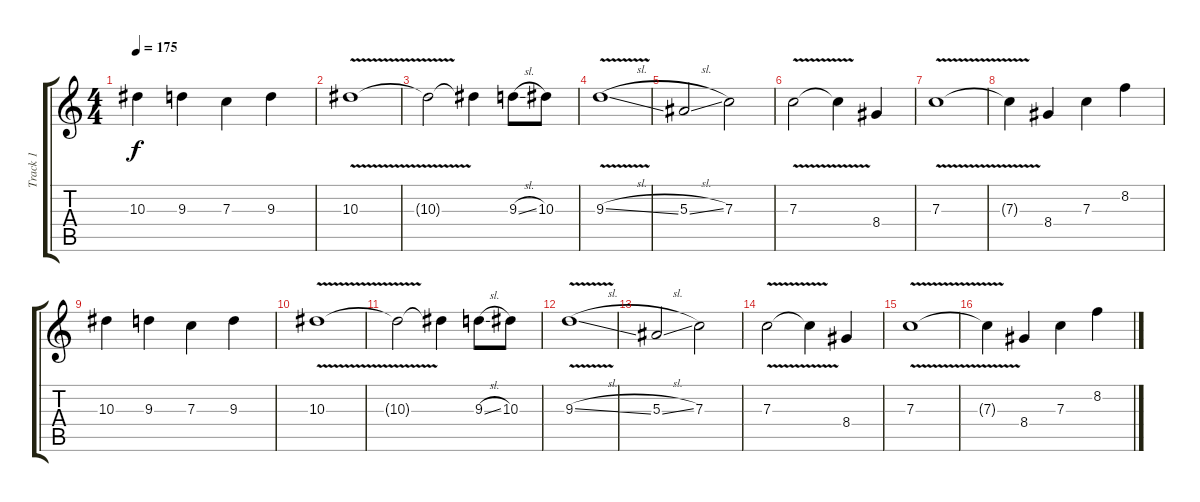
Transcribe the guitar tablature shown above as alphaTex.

\track ("Track 1" "Track 1") {instrument distortionguitar}
\staff {score tabs}
\tuning (D4 A3 F3 C3 G2 C2) {hide}
\ts (4 4)
\tempo 175
\clef g2
\ks c
10.3.4{dy f} 9.3.4 7.3.4 9.3.4 |
10.3{v}.1 |
10.3{t}.2 10.3{t}.4 9.3{sl}.8 10.3.8 |
9.3{v sl}.1 |
5.3{sl}.2 7.3.2 |
7.3{v}.2 7.3{t}.4 8.4.4 |
7.3{v}.1 |
7.3{t}.4 8.4.4 7.3.4 8.2.4 |
10.3.4 9.3.4 7.3.4 9.3.4 |
10.3{v}.1 |
10.3{t}.2 10.3{t}.4 9.3{sl}.8 10.3.8 |
9.3{v sl}.1 |
5.3{sl}.2 7.3.2 |
7.3{v}.2 7.3{t}.4 8.4.4 |
7.3{v}.1 |
7.3{t}.4 8.4.4 7.3.4 8.2.4
